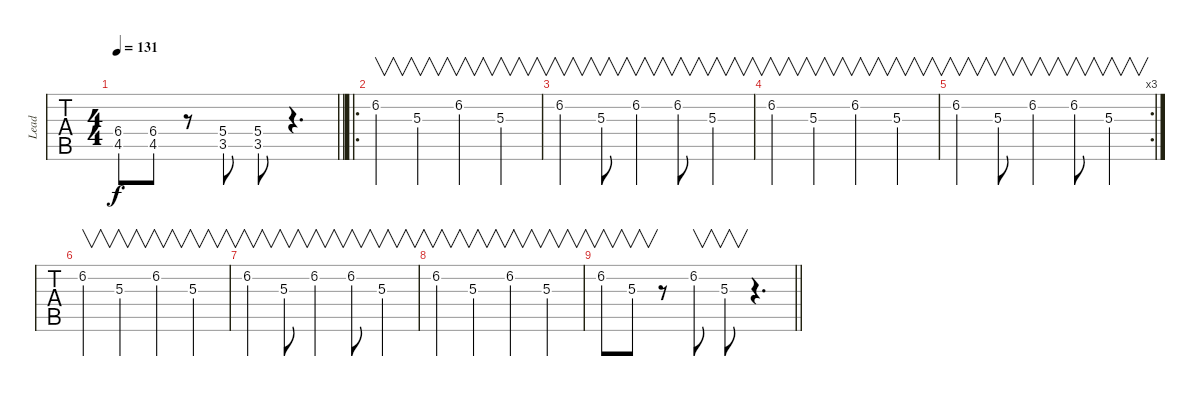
\track ("Lead" "Lead") {instrument distortionguitar}
\staff {tabs}
\tuning (E4 B3 G3 D3 A2 D2) {hide}
\ts (4 4)
\tempo 131
\clef g2
\barLineRight lightlight
\ks eb
(6.4 4.5).8{dy f} (6.4 4.5).8 r.8 (5.4 3.5).8 (5.4 3.5).8 r.4{d} |
\ro
6.2.4{v} 5.3.4{v} 6.2.4{v} 5.3.4{v} |
6.2.4{v} 5.3.8{v} 6.2.4{v} 6.2.8{v} 5.3.4{v} |
6.2.4{v} 5.3.4{v} 6.2.4{v} 5.3.4{v} |
\rc 3
6.2.4{v} 5.3.8{v} 6.2.4{v} 6.2.8{v} 5.3.4{v} |
6.2.4{v} 5.3.4{v} 6.2.4{v} 5.3.4{v} |
6.2.4{v} 5.3.8{v} 6.2.4{v} 6.2.8{v} 5.3.4{v} |
6.2.4{v} 5.3.4{v} 6.2.4{v} 5.3.4{v} |
\barLineRight lightlight
6.2.8{v} 5.3.8{v} r.8 6.2.8{v} 5.3.8{v} r.4{d}
